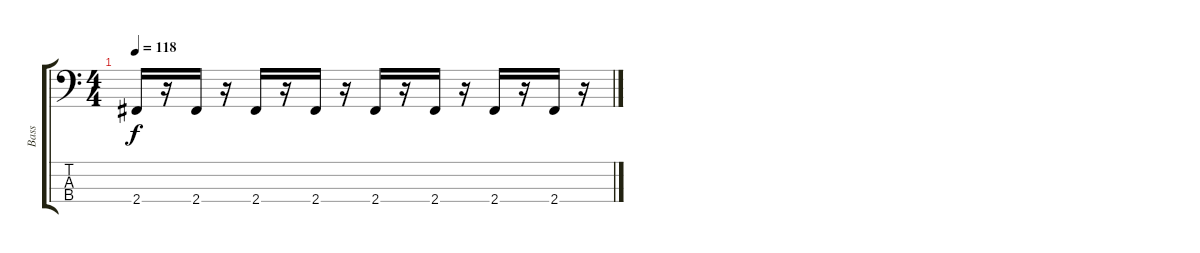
\track ("Bass" "Bass") {instrument electricbassfinger}
\staff {score tabs}
\tuning (G2 D2 A1 E1) {hide}
\ts (4 4)
\tempo 118
\clef f4
\ks c
2.4.16{dy f volume 7} r.16 2.4.16{volume 6} r.16 2.4.16{volume 6} r.16 2.4.16{volume 5} r.16 2.4.16{volume 4} r.16 2.4.16{volume 4} r.16 2.4.16{volume 3} r.16 2.4.16{volume 2} r.16
